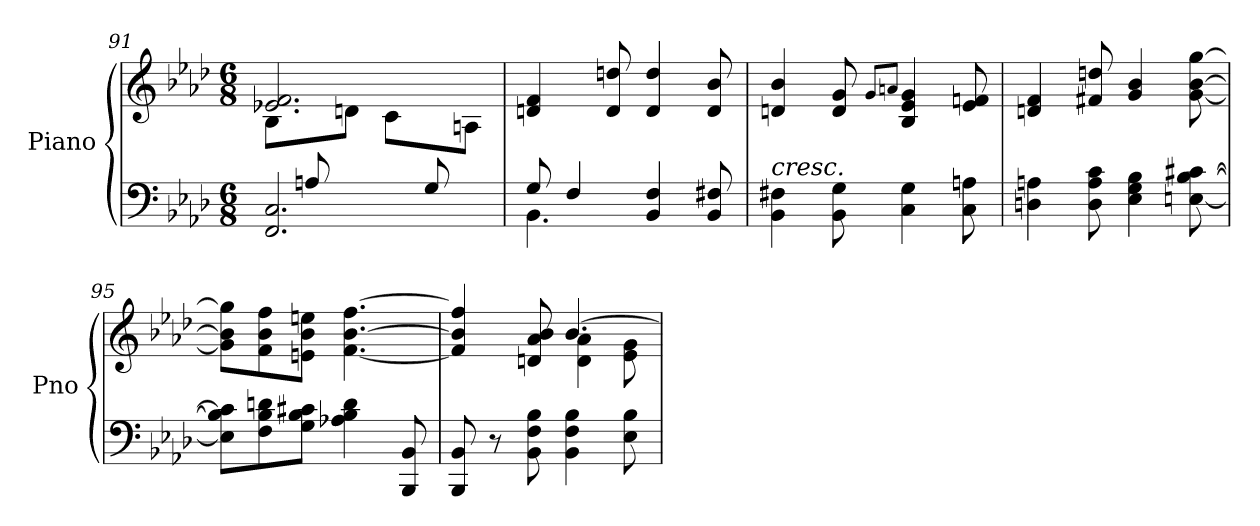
**kern	**kern
*part1	*part1
*staff2	*staff1
*I"Piano	*
*I'Pno	*
*clefF4	*clefG2
*k[b-e-a-d-]	*k[b-e-a-d-]
*M6/8	*M6/8
=91	=91
*^	*^
8ryy	2.FF/ 2.C/	2.e-X/ 2.f/	8B-\L
8An/	.	.	8ryy
4ryy	.	.	8dn\J
.	.	.	8c\L
8G/	.	.	8ryy
8ryy	.	.	8An\J
*	*	*v	*v
=92	=92	=92
8G/	4.BB-\	4dn/ 4f/
4F/	.	.
.	.	8d/ 8ddn/
4BB-/ 4F/	4.rGGyy	4d/ 4dd/
8BB-/ 8F#X/	.	8d/ 8b-/
*v	*v	*
!!LO:LB:g=z
=93	=93
!LO:TX:a:i:t=cresc.	!
4BB-\ 4F#X\	4dn/ 4b-/
8BB-\ 8G\	8d/ 8g/
.	8qg/L
.	8qan/J
4C\ 4G\	4B-/ 4e-/ 4g/
8C\ 8An\	8e-/ 8fn/
=94	=94
4Dn\ 4An\	4dn/ 4f/
8D\ 8A\ 8c\	8f#X/ 8ddn/
4E-\ 4G\ 4B-\	4g/ 4b-/
[8En\ [8B-\ [8c#X\	[8g\ [8b-\ [8gg\
=95	=95
8E\] 8B-\] 8c#\]L	8g\] 8b-\] 8gg\]L
8F\ 8B-\ 8dn\	8f\ 8b-\ 8ff\
8G\ 8B-\ 8c#X\J	8en\ 8b-\ 8een\J
4A-X\ 4B-\ 4d\	[4.f\ [4.b-\ [4.ff\
8BBB-/ 8BB-/	.
=96	=96
*	*^
8BBB-/ 8BB-/	4f/] 4b-/] 4ff/]	4.rcyy
8r	.	.
8BB-\ 8F\ 8B-\	8dn/ 8a-/ 8b-/	.
4BB-\ 4F\ 4B-\	[4.b-/	4d\ 4a-\
8E-\ 8B-\	.	8e-\ 8g\
*	*v	*v
=	=
*-	*-
